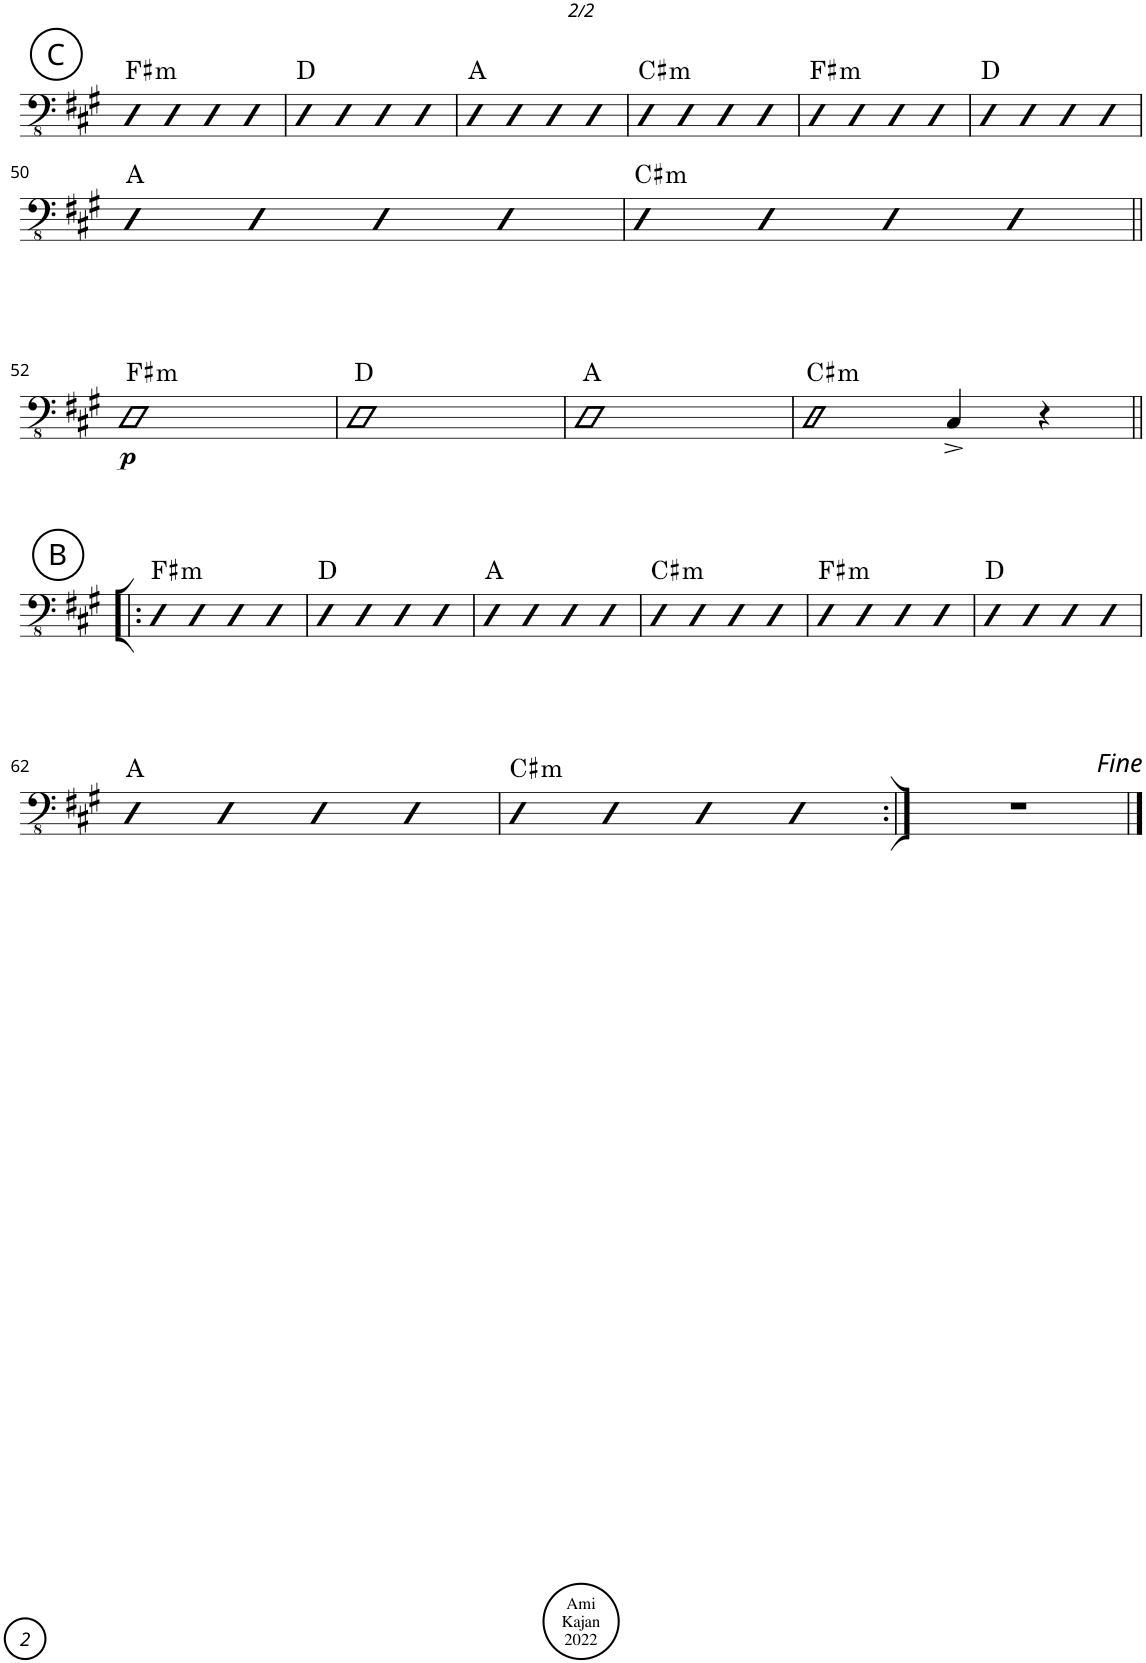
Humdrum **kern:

**kern	**dynam	**harte
*part1	*part1	*part1
*staff1	*staff1	*
*I"Acoustic Bass	*	*
*I'Bass	*	*
!!LO:PB:g=z
*clefFv4	*	*
*k[f#c#g#]	*	*
*M4/4	*	*
*met(c)	*	*
!!LO:REH:place=s1:a:cj:enc=circle:fs=14:t=C
=44	=44	=44
!	!	!LO:H:kt=m
4DD	.	F#:min
4DD	.	.
4DD	.	.
4DD	.	.
=45	=45	=45
4DD	.	D:maj
4DD	.	.
4DD	.	.
4DD	.	.
=46	=46	=46
4DD	.	A:maj
4DD	.	.
4DD	.	.
4DD	.	.
=47	=47	=47
!	!	!LO:H:kt=m
4DD	.	C#:min
4DD	.	.
4DD	.	.
4DD	.	.
=48	=48	=48
!	!	!LO:H:kt=m
4DD	.	F#:min
4DD	.	.
4DD	.	.
4DD	.	.
=49	=49	=49
4DD	.	D:maj
4DD	.	.
4DD	.	.
4DD	.	.
!!LO:LB:g=z
=50	=50	=50
4DD	.	A:maj
4DD	.	.
4DD	.	.
4DD	.	.
=51	=51	=51
!	!	!LO:H:kt=m
4DD	.	C#:min
4DD	.	.
4DD	.	.
4DD	.	.
!!LO:LB:g=z
=52||	=52||	=52||
!	!LO:DY:b	!LO:H:kt=m
1DD	p	F#:min
=53	=53	=53
1DD	.	D:maj
=54	=54	=54
1DD	.	A:maj
=55	=55	=55
!	!	!LO:H:kt=m
2DD	.	C#:min
4CC#^/	.	.
4r	.	.
!!LO:LB:g=z
!!LO:REH:place=s1:a:cj:enc=circle:fs=14:t=B
=56!|:	=56!|:	=56!|:
!	!	!LO:H:kt=m
4DD	.	F#:min
4DD	.	.
4DD	.	.
4DD	.	.
=57	=57	=57
4DD	.	D:maj
4DD	.	.
4DD	.	.
4DD	.	.
=58	=58	=58
4DD	.	A:maj
4DD	.	.
4DD	.	.
4DD	.	.
=59	=59	=59
!	!	!LO:H:kt=m
4DD	.	C#:min
4DD	.	.
4DD	.	.
4DD	.	.
=60	=60	=60
!	!	!LO:H:kt=m
4DD	.	F#:min
4DD	.	.
4DD	.	.
4DD	.	.
=61	=61	=61
4DD	.	D:maj
4DD	.	.
4DD	.	.
4DD	.	.
!!LO:LB:g=z
=62	=62	=62
4DD	.	A:maj
4DD	.	.
4DD	.	.
4DD	.	.
=63	=63	=63
!	!	!LO:H:kt=m
4DD	.	C#:min
4DD	.	.
4DD	.	.
4DD	.	.
=64:|!	=64:|!	=64:|!
1r	.	.
==	==	==
*-	*-	*-
